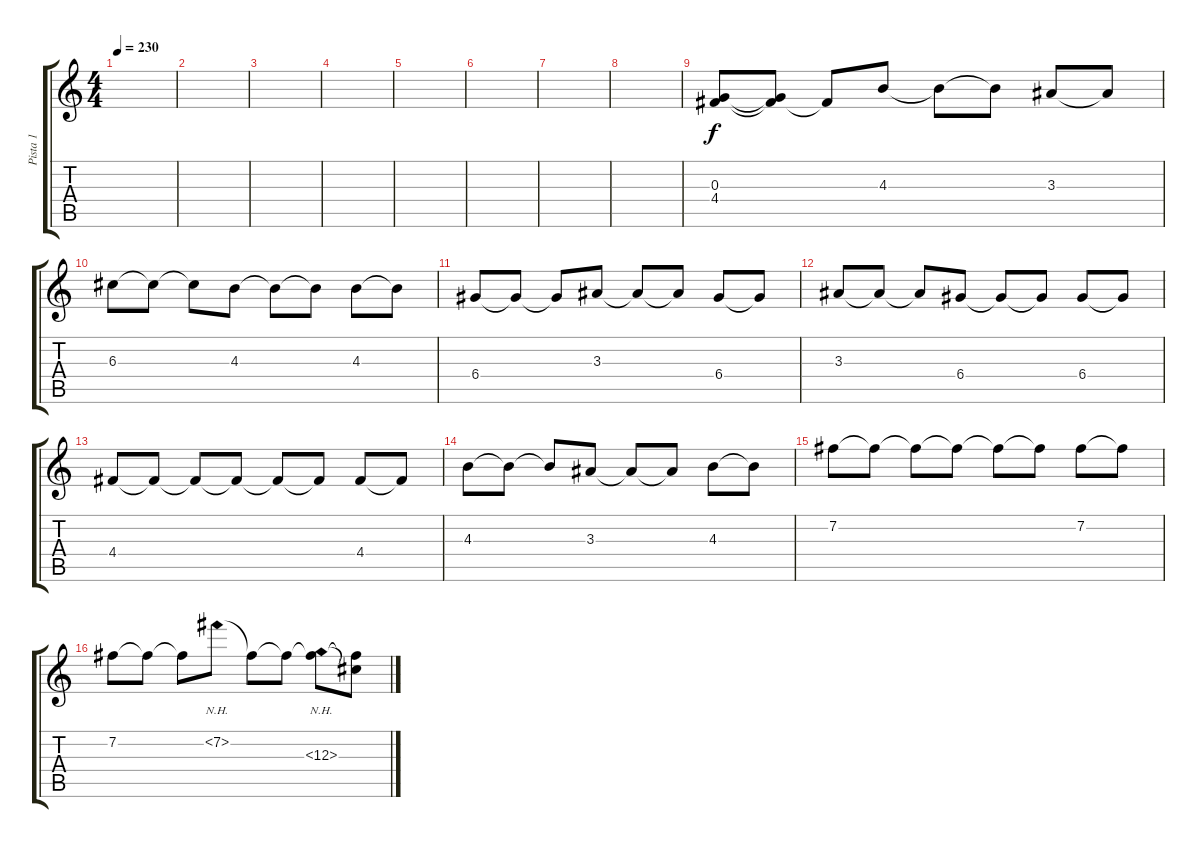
\track ("Pista 1" "Pista 1") {instrument distortionguitar}
\staff {score tabs}
\tuning (E4 B3 G3 D3 A2 E2) {hide}
\ts (4 4)
\tempo 230
\clef g2
\ks c
|
|
|
|
|
|
|
|
(0.3 4.4).8 (0.3{t} 4.4{t}).8 4.4{t}.8 4.3.8 4.3{t}.8 4.3{t}.8 3.3.8 3.3{t}.8 |
6.3.8 6.3{t}.8 6.3{t}.8 4.3.8 4.3{t}.8 4.3{t}.8 4.3.8 4.3{t}.8 |
6.4.8 6.4{t}.8 6.4{t}.8 3.3.8 3.3{t}.8 3.3{t}.8 6.4.8 6.4{t}.8 |
3.3.8 3.3{t}.8 3.3{t}.8 6.4.8 6.4{t}.8 6.4{t}.8 6.4.8 6.4{t}.8 |
4.4.8 4.4{t}.8 4.4{t}.8 4.4{t}.8 4.4{t}.8 4.4{t}.8 4.4.8 4.4{t}.8 |
4.3.8 4.3{t}.8 4.3{t}.8 3.3.8 3.3{t}.8 3.3{t}.8 4.3.8 4.3{t}.8 |
7.2.8 7.2{t}.8 7.2{t}.8 7.2{t}.8 7.2{t}.8 7.2{t}.8 7.2.8 7.2{t}.8 |
7.2.8 7.2{t}.8 7.2{t}.8 7.2{nh}.8 7.2{t}.8 7.2{t}.8 (7.2{t} 6.3{nh}).8 (7.2{t} 6.3{t}).8
